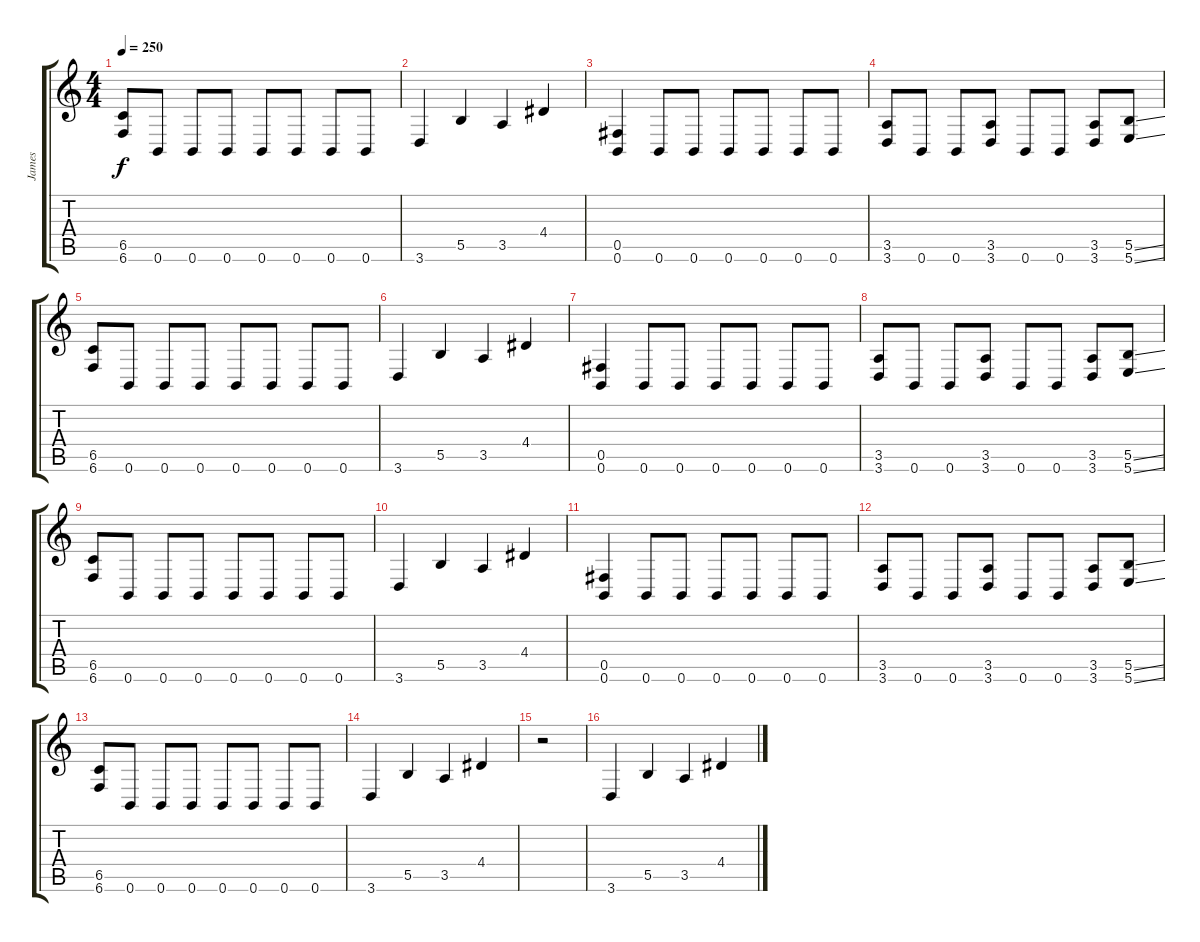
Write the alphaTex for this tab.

\track ("James" "James") {instrument distortionguitar}
\staff {score tabs}
\tuning (Db4 Ab3 E3 B2 Gb2 B1) {hide}
\ts (4 4)
\tempo 250
\clef g2
\ks c
(6.5 6.6).8{dy f} 0.6.8 0.6.8 0.6.8 0.6.8 0.6.8 0.6.8 0.6.8 |
3.6.4 5.5.4 3.5.4 4.4.4 |
(0.5 0.6).4 0.6.8 0.6.8 0.6.8 0.6.8 0.6.8 0.6.8 |
(3.5 3.6).8 0.6.8 0.6.8 (3.5 3.6).8 0.6.8 0.6.8 (3.5 3.6).8 (5.5{ss} 5.6{ss}).8 |
(6.5 6.6).8 0.6.8 0.6.8 0.6.8 0.6.8 0.6.8 0.6.8 0.6.8 |
3.6.4 5.5.4 3.5.4 4.4.4 |
(0.5 0.6).4 0.6.8 0.6.8 0.6.8 0.6.8 0.6.8 0.6.8 |
(3.5 3.6).8 0.6.8 0.6.8 (3.5 3.6).8 0.6.8 0.6.8 (3.5 3.6).8 (5.5{ss} 5.6{ss}).8 |
(6.5 6.6).8 0.6.8 0.6.8 0.6.8 0.6.8 0.6.8 0.6.8 0.6.8 |
3.6.4 5.5.4 3.5.4 4.4.4 |
(0.5 0.6).4 0.6.8 0.6.8 0.6.8 0.6.8 0.6.8 0.6.8 |
(3.5 3.6).8 0.6.8 0.6.8 (3.5 3.6).8 0.6.8 0.6.8 (3.5 3.6).8 (5.5{ss} 5.6{ss}).8 |
(6.5 6.6).8 0.6.8 0.6.8 0.6.8 0.6.8 0.6.8 0.6.8 0.6.8 |
3.6.4 5.5.4 3.5.4 4.4.4 |
r.2 |
3.6.4 5.5.4 3.5.4 4.4.4
